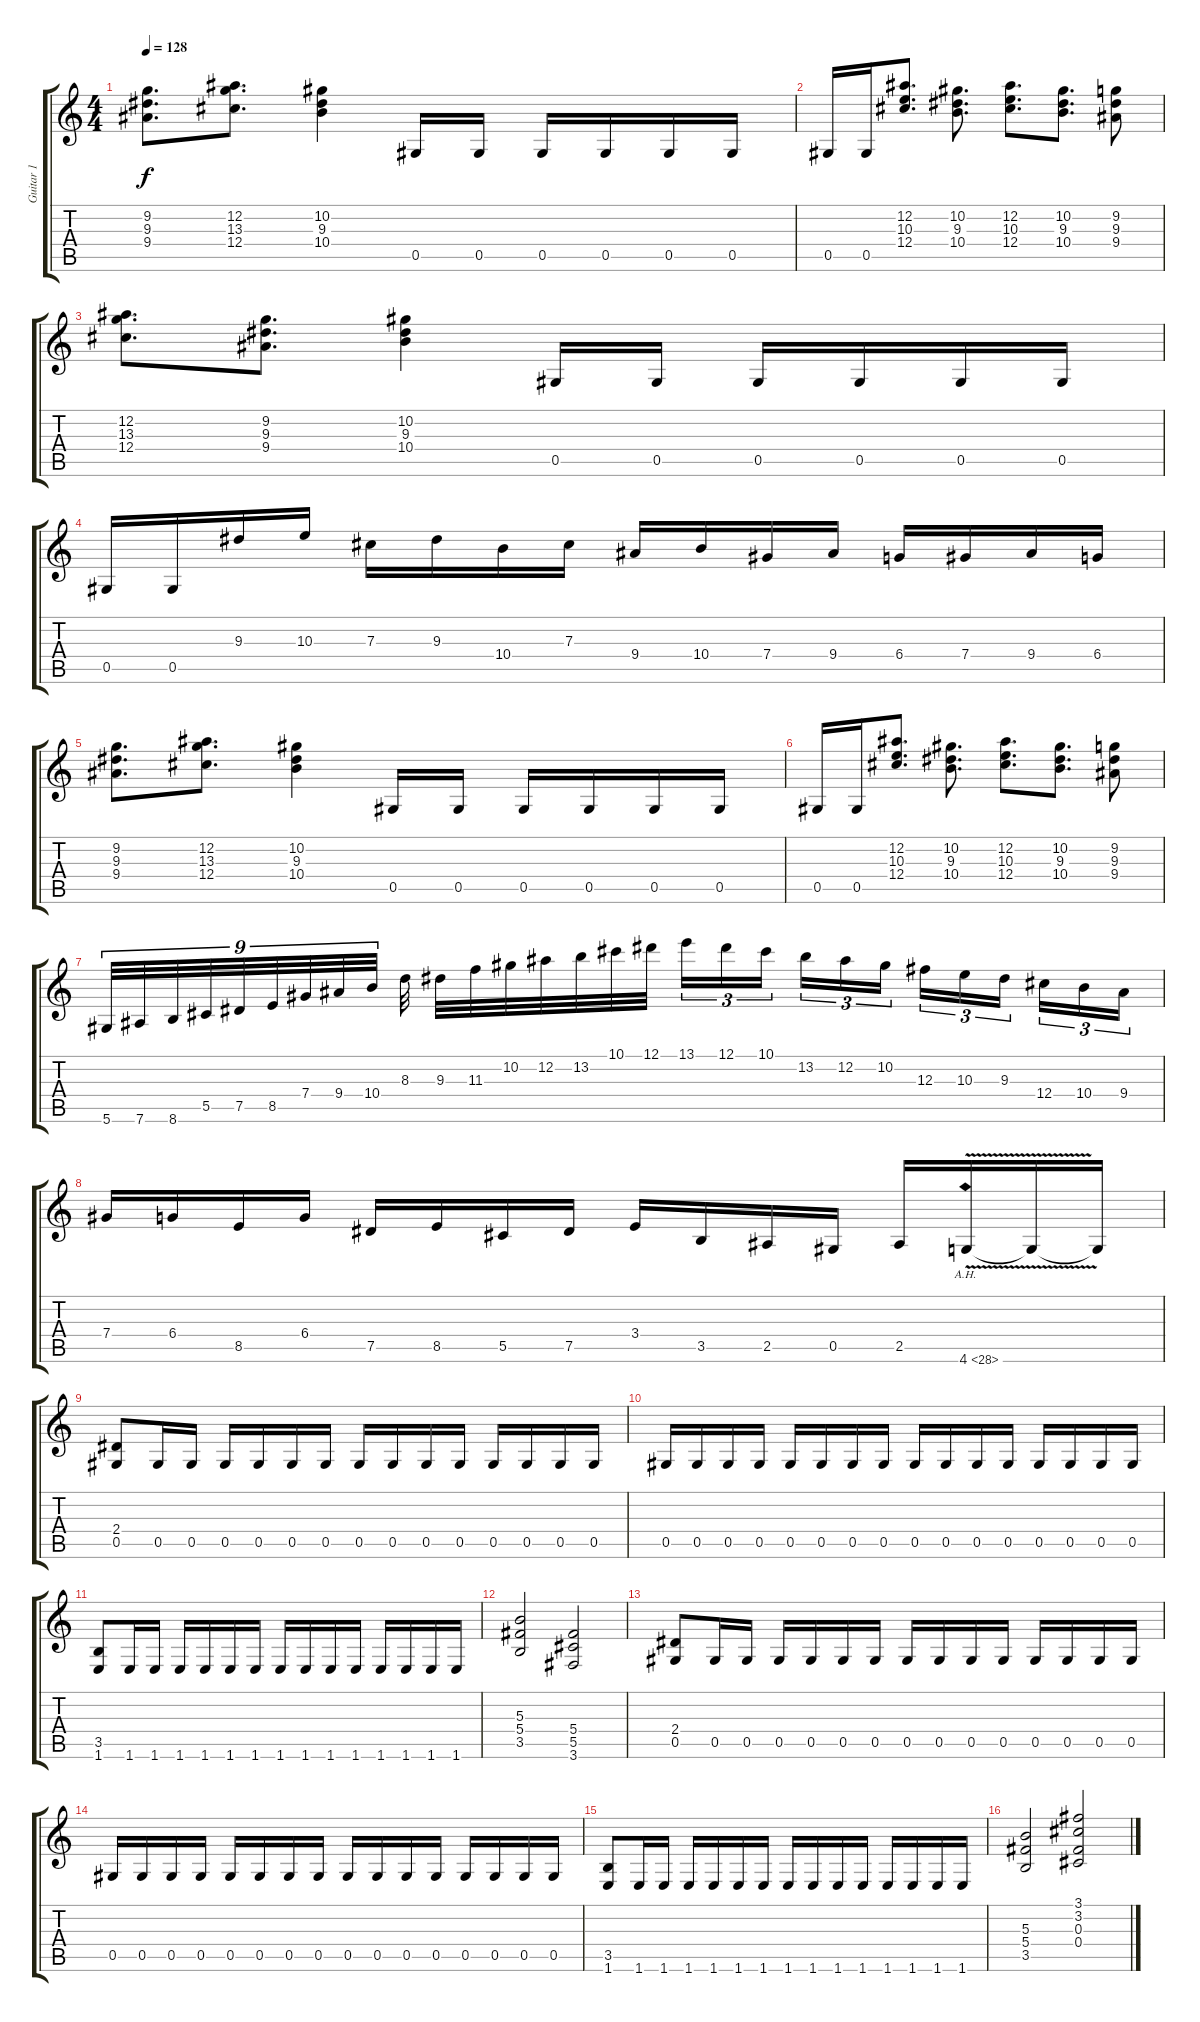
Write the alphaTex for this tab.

\track ("Guitar 1" "Guitar 1") {instrument overdrivenguitar}
\staff {score tabs}
\tuning (Eb4 Bb3 Gb3 Db3 Ab2 Eb2) {hide}
\ts (4 4)
\tempo 128
\clef g2
\ks c
(9.2 9.3 9.4).8{d dy f} (12.2 13.3 12.4).8{d} (10.2 9.3 10.4).4 0.5.16 0.5.16 0.5.16 0.5.16 0.5.16 0.5.16 |
0.5.16 0.5.16 (12.2 10.3 12.4).8{d} (10.2 9.3 10.4).8{d} (12.2 10.3 12.4).8{d} (10.2 9.3 10.4).8{d} (9.2 9.3 9.4).8 |
(12.2 13.3 12.4).8{d} (9.2 9.3 9.4).8{d} (10.2 9.3 10.4).4 0.5.16 0.5.16 0.5.16 0.5.16 0.5.16 0.5.16 |
0.5.16 0.5.16 9.3.16 10.3.16 7.3.16 9.3.16 10.4.16 7.3.16 9.4.16 10.4.16 7.4.16 9.4.16 6.4.16 7.4.16 9.4.16 6.4.16 |
(9.2 9.3 9.4).8{d} (12.2 13.3 12.4).8{d} (10.2 9.3 10.4).4 0.5.16 0.5.16 0.5.16 0.5.16 0.5.16 0.5.16 |
0.5.16 0.5.16 (12.2 10.3 12.4).8{d} (10.2 9.3 10.4).8{d} (12.2 10.3 12.4).8{d} (10.2 9.3 10.4).8{d} (9.2 9.3 9.4).8 |
5.6.32{tu (9 8)} 7.6.32{tu (9 8)} 8.6.32{tu (9 8)} 5.5.32{tu (9 8)} 7.5.32{tu (9 8)} 8.5.32{tu (9 8)} 7.4.32{tu (9 8)} 9.4.32{tu (9 8)} 10.4.32{tu (9 8)} 8.3.32 9.3.32 11.3.32 10.2.32 12.2.32 13.2.32 10.1.32 12.1.32 13.1.16{tu (3 2)} 12.1.16{tu (3 2)} 10.1.16{tu (3 2) beam splitsecondary} 13.2.16{tu (3 2)} 12.2.16{tu (3 2)} 10.2.16{tu (3 2)} 12.3.16{tu (3 2)} 10.3.16{tu (3 2)} 9.3.16{tu (3 2) beam splitsecondary} 12.4.16{tu (3 2)} 10.4.16{tu (3 2)} 9.4.16{tu (3 2)} |
7.4.16 6.4.16 8.5.16 6.4.16 7.5.16 8.5.16 5.5.16 7.5.16 3.4.16 3.5.16 2.5.16 0.5.16 2.5.16 4.6{ah 24 v}.16 4.6{t}.16 4.6{t}.16 |
(2.4 0.5).8 0.5.16 0.5.16 0.5.16 0.5.16 0.5.16 0.5.16 0.5.16 0.5.16 0.5.16 0.5.16 0.5.16 0.5.16 0.5.16 0.5.16 |
0.5.16 0.5.16 0.5.16 0.5.16 0.5.16 0.5.16 0.5.16 0.5.16 0.5.16 0.5.16 0.5.16 0.5.16 0.5.16 0.5.16 0.5.16 0.5.16 |
(3.5 1.6).8 1.6.16 1.6.16 1.6.16 1.6.16 1.6.16 1.6.16 1.6.16 1.6.16 1.6.16 1.6.16 1.6.16 1.6.16 1.6.16 1.6.16 |
(5.3 5.4 3.5).2 (5.4 5.5 3.6).2 |
(2.4 0.5).8 0.5.16 0.5.16 0.5.16 0.5.16 0.5.16 0.5.16 0.5.16 0.5.16 0.5.16 0.5.16 0.5.16 0.5.16 0.5.16 0.5.16 |
0.5.16 0.5.16 0.5.16 0.5.16 0.5.16 0.5.16 0.5.16 0.5.16 0.5.16 0.5.16 0.5.16 0.5.16 0.5.16 0.5.16 0.5.16 0.5.16 |
(3.5 1.6).8 1.6.16 1.6.16 1.6.16 1.6.16 1.6.16 1.6.16 1.6.16 1.6.16 1.6.16 1.6.16 1.6.16 1.6.16 1.6.16 1.6.16 |
(5.3 5.4 3.5).2 (3.1 3.2 0.3 0.4).2
